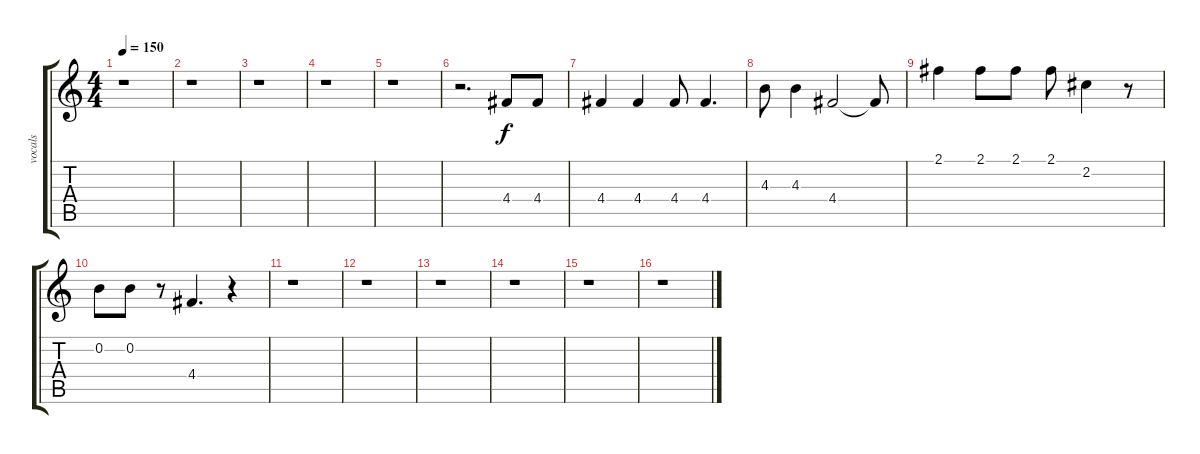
\track ("vocals" "vocals") {instrument acousticguitarnylon}
\staff {score tabs}
\tuning (E4 B3 G3 D3 A2 E2) {hide}
\ts (4 4)
\tempo 150
\clef g2
\ks c
r.1{dy f} |
r.1 |
r.1 |
r.1 |
r.1 |
r.2{d} 4.4.8 4.4.8 |
4.4.4 4.4.4 4.4.8 4.4.4{d} |
4.3.8 4.3.4 4.4.2 4.4{t}.8 |
2.1.4 2.1.8 2.1.8 2.1.8 2.2.4 r.8 |
0.2.8 0.2.8 r.8 4.4.4{d} r.4 |
r.1 |
r.1 |
r.1 |
r.1 |
r.1 |
r.1
